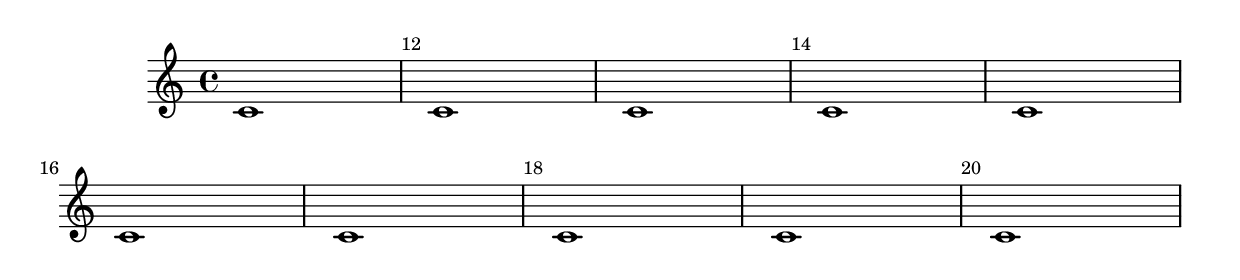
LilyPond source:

%% Do not edit this file; it is auto-generated from LSR http://lsr.dsi.unimi.it
%% This file is in the public domain.
\version "2.12.3"

\header {
  lsrtags = "rhythms"

  texidoc = "
Bar numbers can be printed at regular intervals by setting the property
@code{barNumberVisibility}. Here the bar numbers are printed every two
measures except at the end of the line.

"
  doctitle = "Printing bar numbers at regular intervals"
} % begin verbatim

\relative c' {
  \override Score.BarNumber #'break-visibility = #'#(#f #t #t)
  \set Score.currentBarNumber = #11
  % Permit first bar number to be printed
  \bar ""
  % Print a bar number every second measure
  \set Score.barNumberVisibility = #(every-nth-bar-number-visible 2)
  c1 | c | c | c | c
  \break
  c1 | c | c | c | c
}

